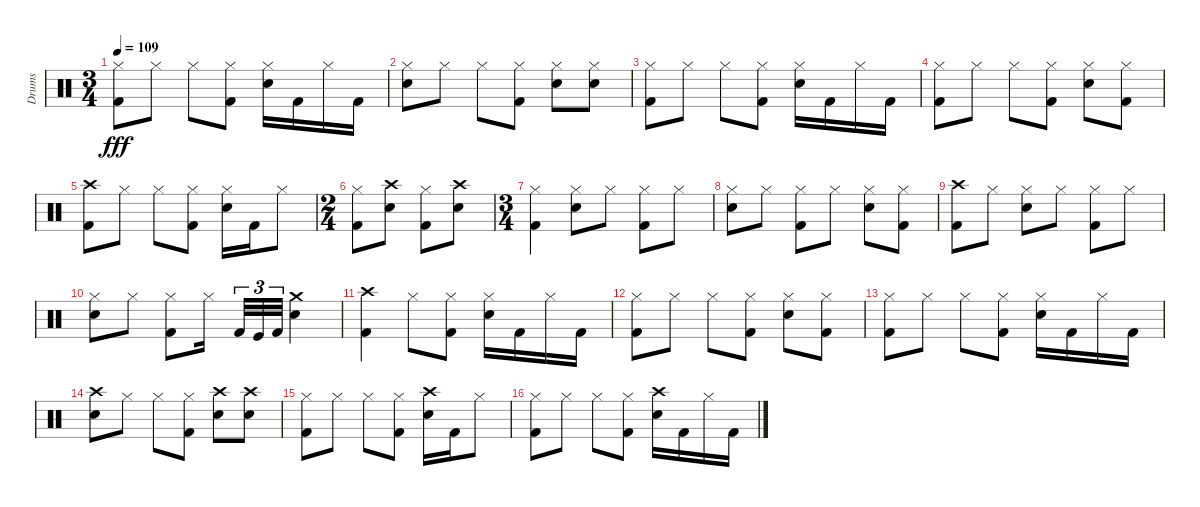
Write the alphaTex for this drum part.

\track ("Drums" "Drums") {instrument percussion}
\staff {score}
\articulation defaults
\ts (3 4)
\tempo 109
\clef neutral
\ks c
("Hi-Hat (closed)" "Kick (hit) 2").8{dy fff} "Hi-Hat (closed)".8 "Hi-Hat (closed)".8 ("Hi-Hat (closed)" "Kick (hit) 2").8 ("Hi-Hat (closed)" "Electric Snare (hit)").16 "Kick (hit) 2".16 "Hi-Hat (closed)".16 "Kick (hit) 2".16 |
("Hi-Hat (closed)" "Electric Snare (hit)").8 "Hi-Hat (closed)".8 "Hi-Hat (closed)".8 ("Hi-Hat (closed)" "Kick (hit) 2").8 ("Hi-Hat (closed)" "Electric Snare (hit)").8 ("Hi-Hat (closed)" "Electric Snare (hit)").8 |
("Hi-Hat (closed)" "Kick (hit) 2").8 "Hi-Hat (closed)".8 "Hi-Hat (closed)".8 ("Hi-Hat (closed)" "Kick (hit) 2").8 ("Hi-Hat (closed)" "Electric Snare (hit)").16 "Kick (hit) 2".16 "Hi-Hat (closed)".16 "Kick (hit) 2".16 |
("Hi-Hat (closed)" "Kick (hit) 2").8 "Hi-Hat (closed)".8 "Hi-Hat (closed)".8 ("Hi-Hat (closed)" "Kick (hit) 2").8 ("Hi-Hat (closed)" "Electric Snare (hit)").8 ("Hi-Hat (closed)" "Kick (hit) 2").8 |
("Crash high (hit)" "Kick (hit) 2").8 "Hi-Hat (closed)".8 "Hi-Hat (closed)".8 ("Hi-Hat (closed)" "Kick (hit) 2").8 ("Hi-Hat (closed)" "Electric Snare (hit)").16 "Kick (hit) 2".16 "Hi-Hat (closed)".8 |
\ts (2 4)
("Hi-Hat (closed)" "Kick (hit) 2").8 ("Crash high (hit)" "Electric Snare (hit)").8 ("Hi-Hat (closed)" "Kick (hit) 2").8 ("Crash high (hit)" "Electric Snare (hit)").8 |
\ts (3 4)
("Hi-Hat (closed)" "Kick (hit) 2").4 ("Hi-Hat (closed)" "Electric Snare (hit)").8 "Hi-Hat (closed)".8 ("Hi-Hat (closed)" "Kick (hit) 2").8 "Hi-Hat (closed)".8 |
("Hi-Hat (closed)" "Electric Snare (hit)").8 "Hi-Hat (closed)".8 ("Hi-Hat (closed)" "Kick (hit) 2").8 "Hi-Hat (closed)".8 ("Hi-Hat (closed)" "Electric Snare (hit)").8 ("Hi-Hat (closed)" "Kick (hit) 2").8 |
("Crash high (hit)" "Kick (hit) 2").8 "Hi-Hat (closed)".8 ("Hi-Hat (closed)" "Electric Snare (hit)").8 "Hi-Hat (closed)".8 ("Hi-Hat (closed)" "Kick (hit) 2").8 "Hi-Hat (closed)".8 |
("Hi-Hat (closed)" "Electric Snare (hit)").8 "Hi-Hat (closed)".8 ("Hi-Hat (closed)" "Kick (hit) 2").8 "Hi-Hat (closed)".16 "Kick (hit) 2".32{tu (3 2)} "Kick (hit)".32{tu (3 2)} "Kick (hit) 2".32{tu (3 2)} ("Crash medium (hit)" "Electric Snare (hit)").4 |
("Crash high (hit)" "Kick (hit) 2").4 "Hi-Hat (closed)".8 ("Hi-Hat (closed)" "Kick (hit) 2").8 ("Hi-Hat (closed)" "Electric Snare (hit)").16 "Kick (hit) 2".16 "Hi-Hat (closed)".16 "Kick (hit) 2".16 |
("Hi-Hat (closed)" "Kick (hit) 2").8 "Hi-Hat (closed)".8 "Hi-Hat (closed)".8 ("Hi-Hat (closed)" "Kick (hit) 2").8 ("Hi-Hat (closed)" "Electric Snare (hit)").8 ("Hi-Hat (closed)" "Kick (hit) 2").8 |
("Hi-Hat (closed)" "Kick (hit) 2").8 "Hi-Hat (closed)".8 "Hi-Hat (closed)".8 ("Hi-Hat (closed)" "Kick (hit) 2").8 ("Hi-Hat (closed)" "Electric Snare (hit)").16 "Kick (hit) 2".16 "Hi-Hat (closed)".16 "Kick (hit) 2".16 |
("Crash high (hit)" "Electric Snare (hit)").8 "Hi-Hat (closed)".8 "Hi-Hat (closed)".8 ("Hi-Hat (closed)" "Kick (hit) 2").8 ("Crash high (hit)" "Electric Snare (hit)").8 ("Crash high (hit)" "Electric Snare (hit)").8 |
("Hi-Hat (closed)" "Kick (hit) 2").8 "Hi-Hat (closed)".8 "Hi-Hat (closed)".8 ("Hi-Hat (closed)" "Kick (hit) 2").8 ("Crash high (hit)" "Electric Snare (hit)").16 "Kick (hit) 2".16 "Hi-Hat (closed)".8 |
("Hi-Hat (closed)" "Kick (hit) 2").8 "Hi-Hat (closed)".8 "Hi-Hat (closed)".8 ("Hi-Hat (closed)" "Kick (hit) 2").8 ("Crash high (hit)" "Electric Snare (hit)").16 "Kick (hit) 2".16 "Hi-Hat (closed)".16 "Kick (hit) 2".16
